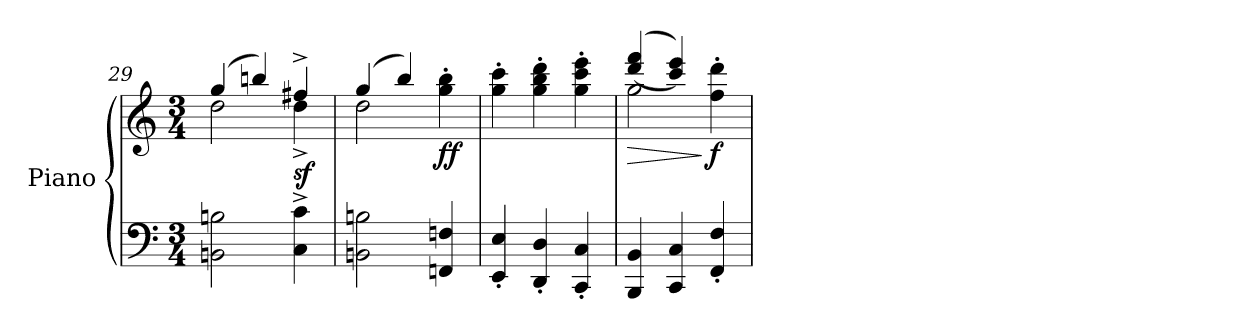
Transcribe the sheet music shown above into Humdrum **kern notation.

**kern	**kern	**dynam
*part1	*part1	*part1
*staff2	*staff1	*staff1/2
*I"Piano	*	*
*I'Pno.	*	*
*clefF4	*clefG2	*
*k[]	*k[]	*
*M3/4	*M3/4	*
=29	=29	=29
*	*^	*
2BBn\ 2Bn\	(>4gg/	2dd\	.
.	4bbn/)	.	.
!	!	!	!LO:DY:b
4C\^ 4c\^	4ff#X^/	4dd^\	sf
=30	=30	=30	=30
2BBn\ 2Bn\	(>4gg/	2dd\	.
.	4bb/)	.	.
!	!	!	!LO:DY:b
4FFn/ 4Fn/	4gg\' 4bb\'	4ryy	ff
*	*v	*v	*
=31	=31	=31
4EE/' 4E/'	4gg\' 4ccc\'	.
4DD/' 4D/'	4gg\' 4bb\' 4ddd\'	.
4CC/' 4C/'	4gg\' 4ccc\' 4eee\'	.
=32	=32	=32
!	!	!LO:HP:b
*	*^	*
4BBB/ 4BB/	(>(>4ddd/ 4fff/	2gg\	>
4CC/ 4C/	4ccc/ 4eee/))	.	.
!	!	!	!LO:DY:n=1:b
4FF/' 4F/'	4ff\' 4ddd\'	4rffffyy	] f
*	*v	*v	*
=	=	=
*-	*-	*-
